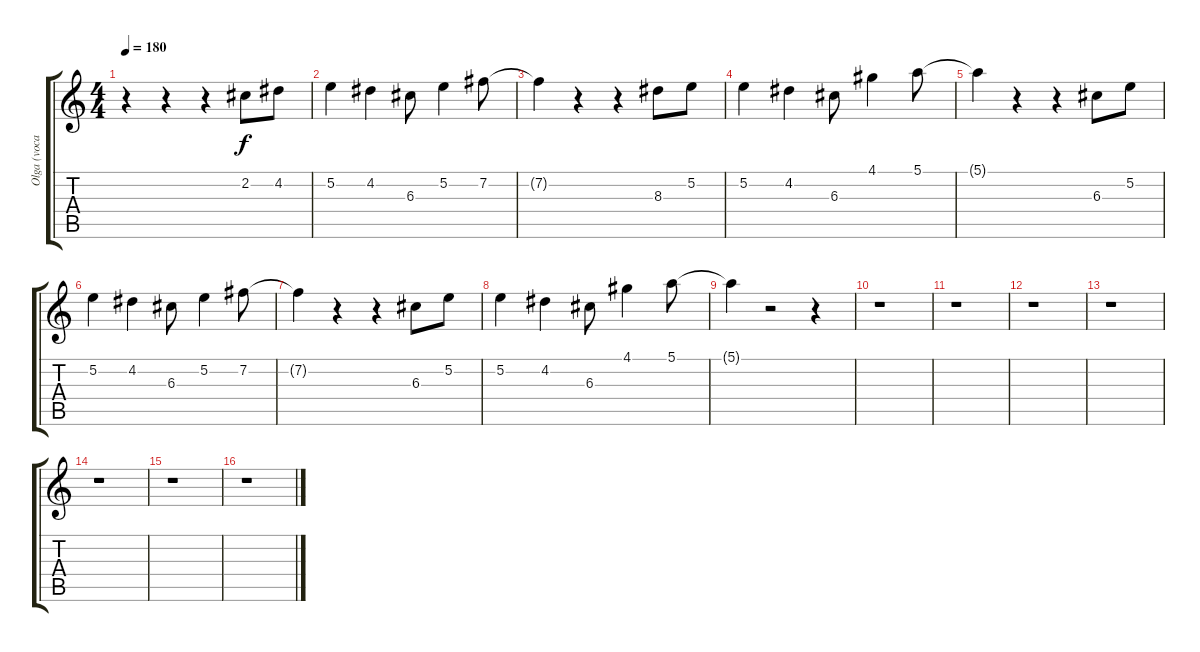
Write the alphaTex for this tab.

\track ("Olga (vocal)" "Olga (voca") {instrument clarinet}
\staff {score tabs}
\tuning (E5 B4 G4 D4 A3 E3) {hide}
\ts (4 4)
\tempo 180
\clef g2
\ks c
r.4{dy f} r.4 r.4 2.2.8 4.2.8 |
5.2.4 4.2.4 6.3.8 5.2.4 7.2.8 |
7.2{t}.4 r.4 r.4 8.3.8 5.2.8 |
5.2.4 4.2.4 6.3.8 4.1.4 5.1.8 |
5.1{t}.4 r.4 r.4 6.3.8 5.2.8 |
5.2.4 4.2.4 6.3.8 5.2.4 7.2.8 |
7.2{t}.4 r.4 r.4 6.3.8 5.2.8 |
5.2.4 4.2.4 6.3.8 4.1.4 5.1.8 |
5.1{t}.4 r.2 r.4 |
r.1 |
r.1 |
r.1 |
r.1 |
r.1 |
r.1 |
r.1
